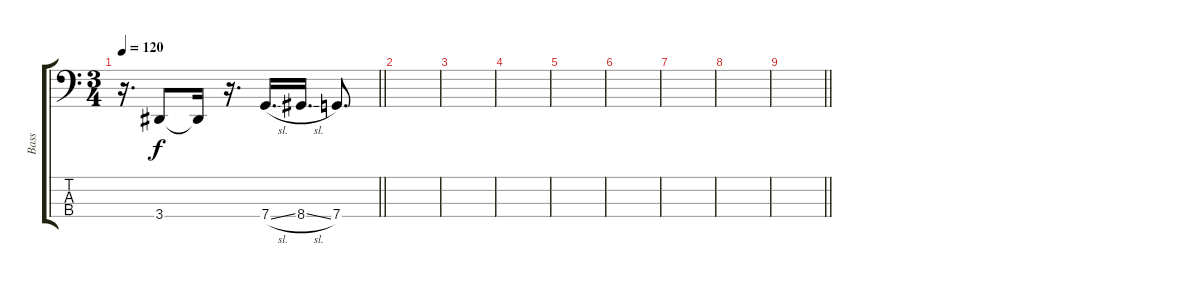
\track ("Bass" "Bass") {instrument electricbassfinger}
\staff {score tabs}
\tuning (F2 C2 G1 C1) {hide}
\ts (3 4)
\tempo 120
\clef f4
\barLineRight lightlight
\ks c
r.16{d dy f} 3.4.8 3.4{t}.16 r.16{d} 7.4{sl}.16{d} 8.4{sl}.16{d} 7.4.8{d} |
|
|
|
|
|
|
|
\barLineRight lightlight
